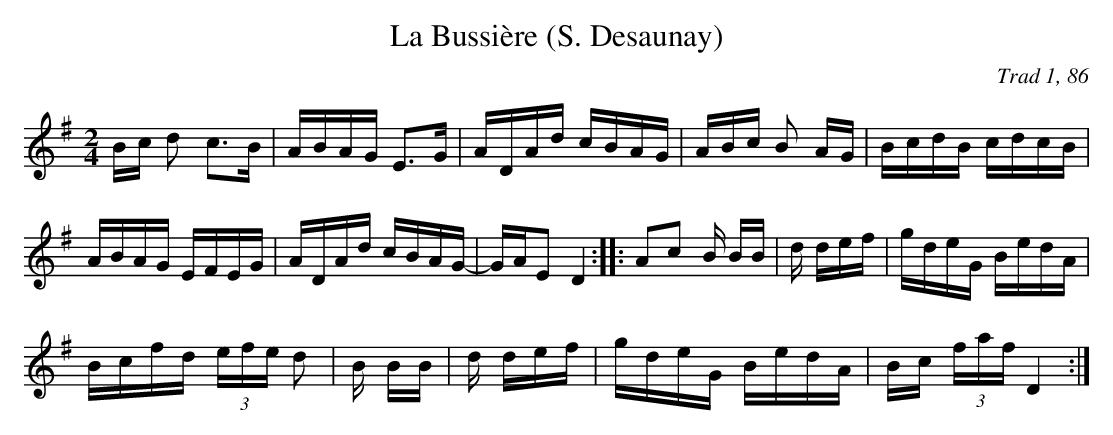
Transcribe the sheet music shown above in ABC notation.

X:1
T:La Bussière (S. Desaunay)
C:Trad 1, 86
M:2/4
L:1/16
K:G
Bc d2 c3B|ABAG E3G|ADAd cBAG-|\
ABc B2 AG|BcdB cdcB|
ABAG EFEG|ADAd cBAG-|GAE2D4:|\
|:A2c2 B+A-c-+ +Ac+B+Ac+B|\
+c2e2+ d+c-e-+ +ce+def|gdeG BedA|
Bcfd (3efe d2|+A2c2+ B+A-c-+ +Ac+B+Ac+B|\
+c2e2+ d+c-e-+ +ce+def|gdeG BedA|Bc (3faf D4:|
